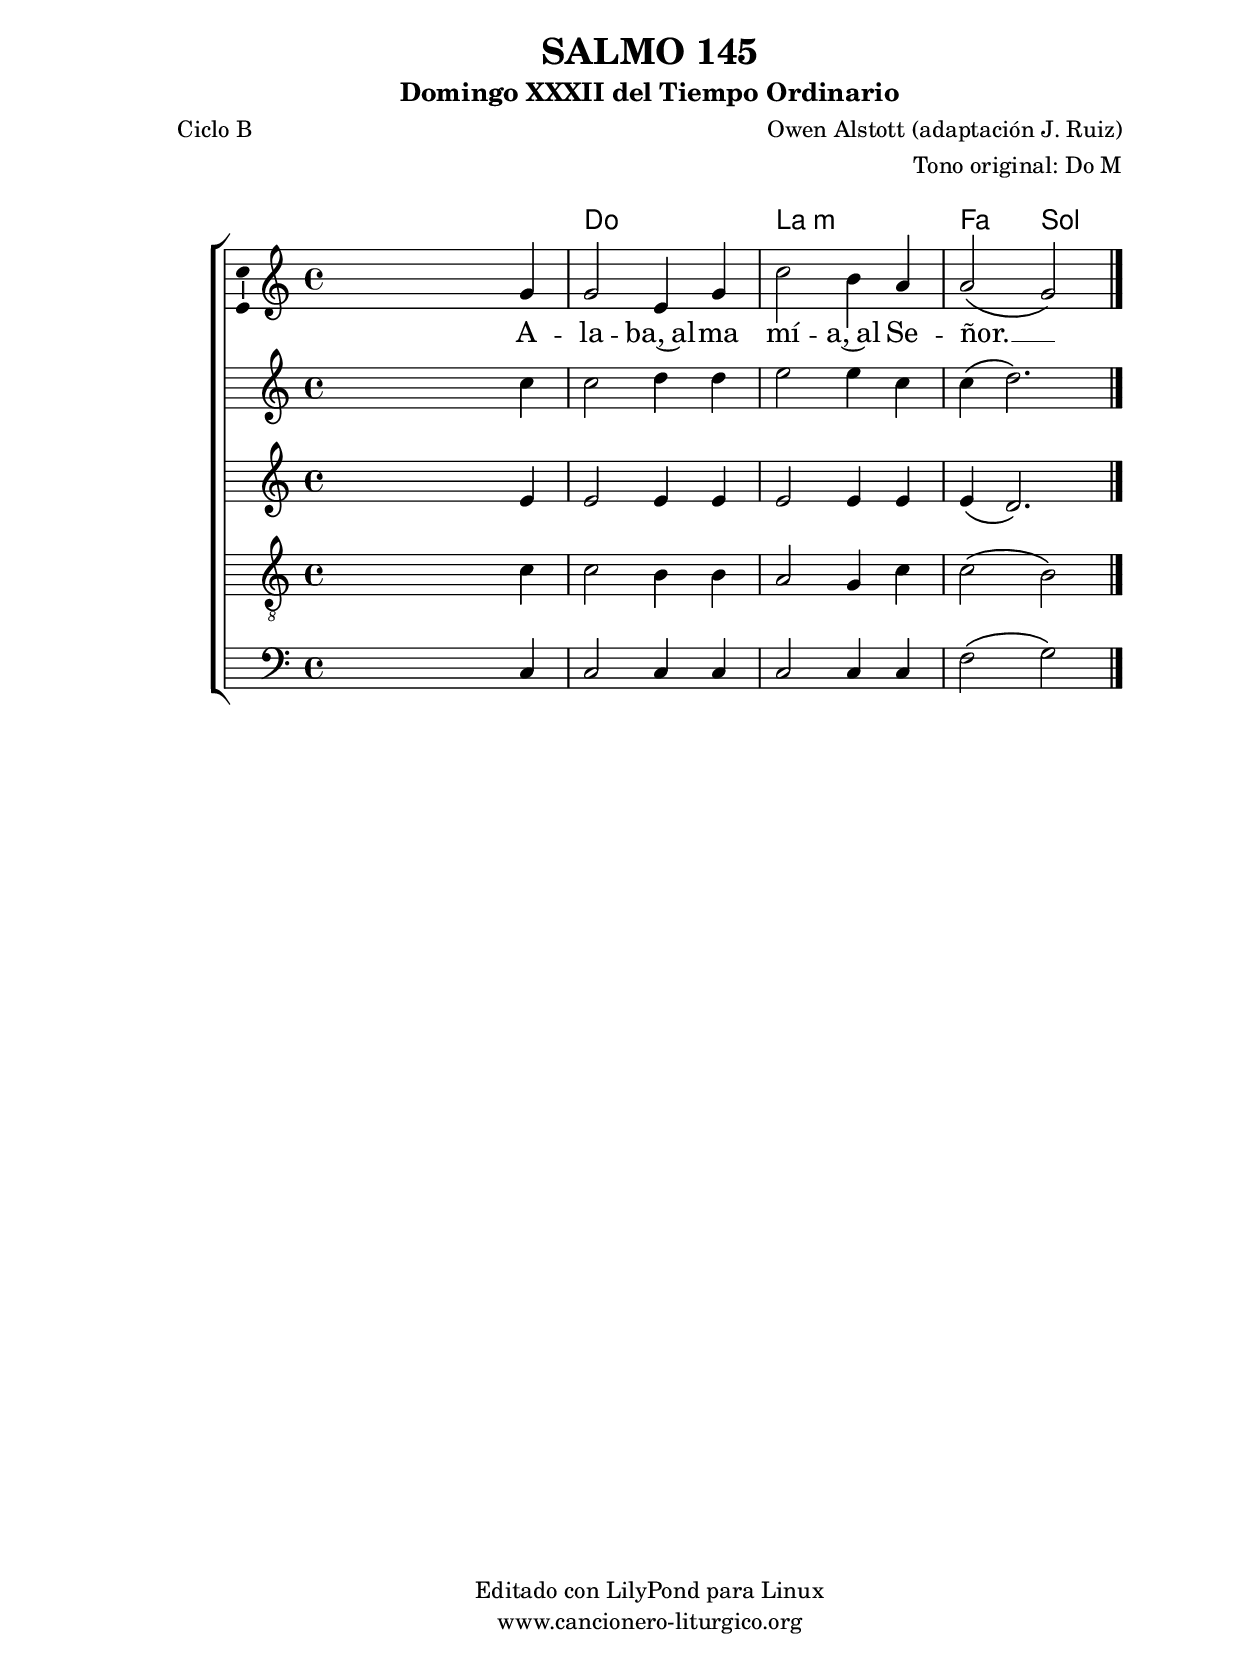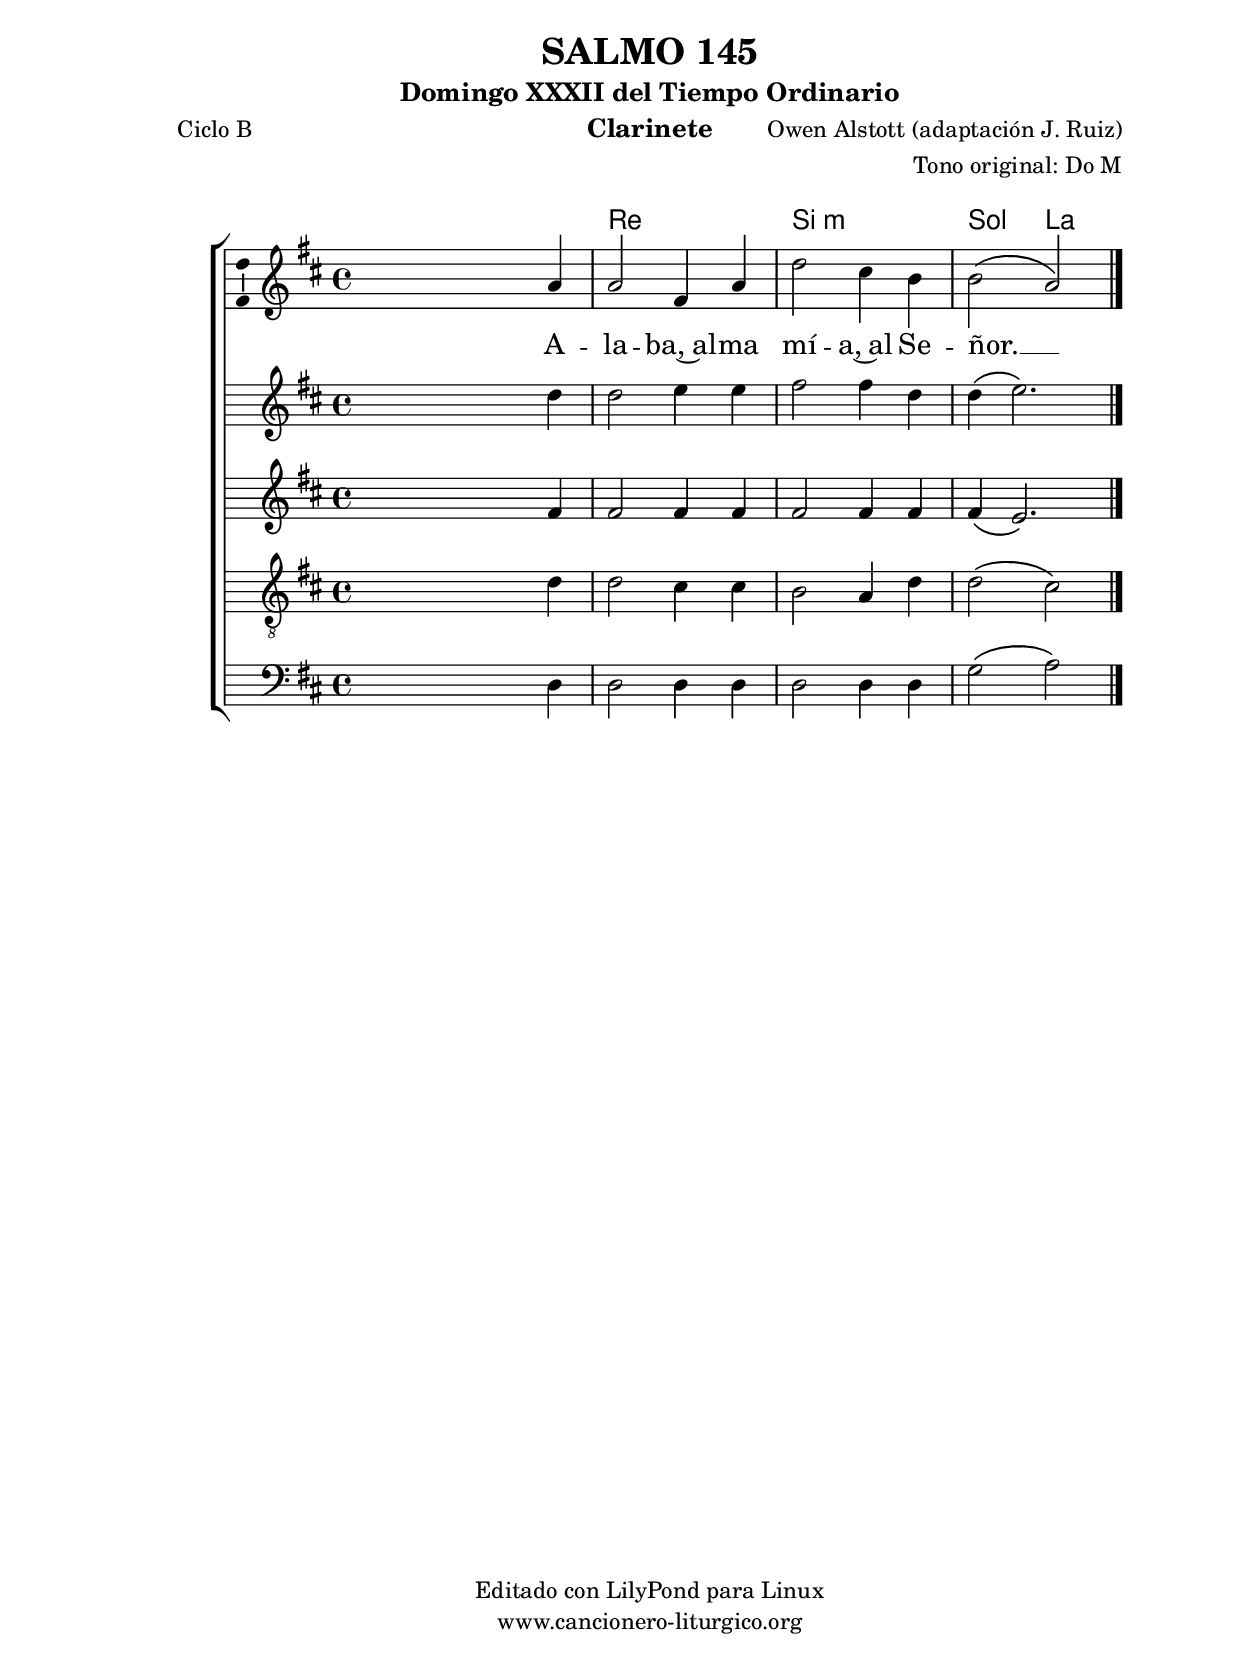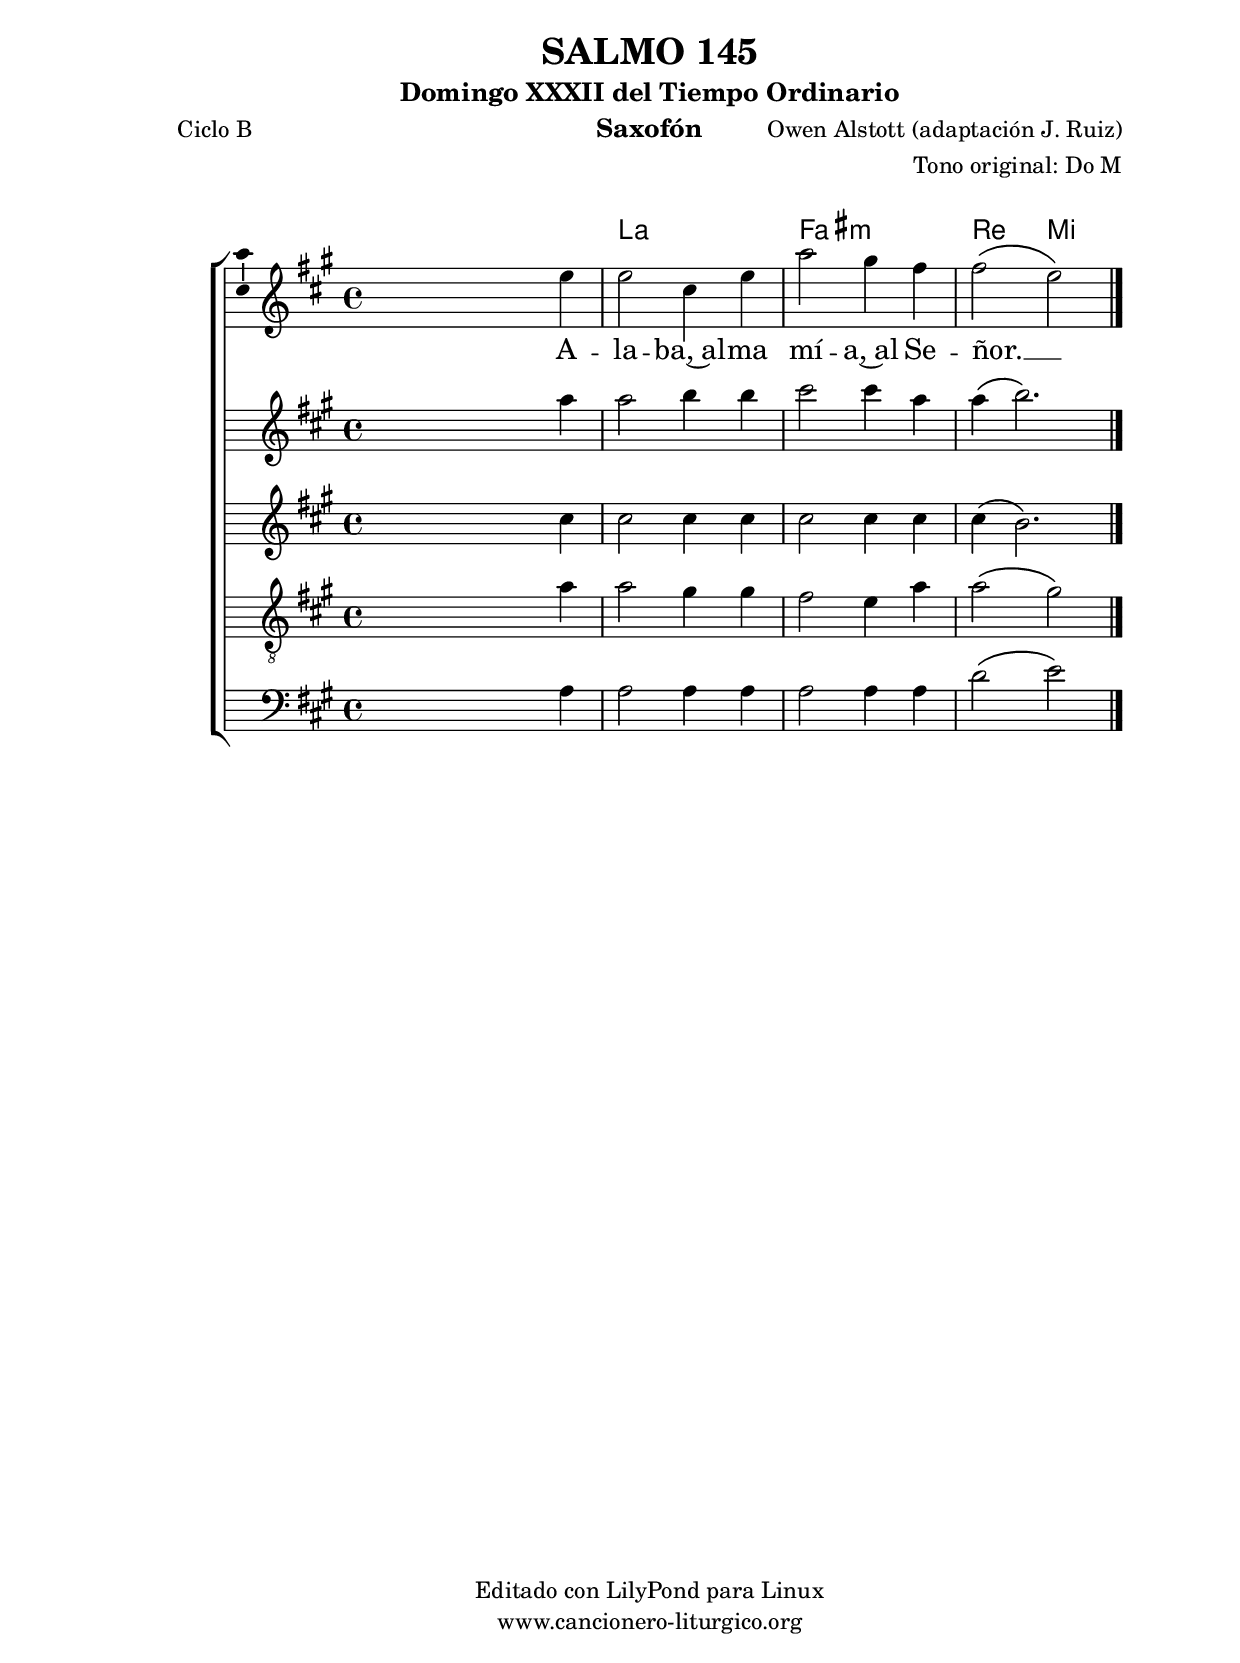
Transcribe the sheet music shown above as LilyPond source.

%
%para convertir .midi en .wav:
%timidity filename.midi -Ow -o finename.wav
%
%
%Para convertir de .wav a .mp3:
%lame -h -m j filename.wav
%
%
%para escuchar el midi:
%timidity nombrefichero.midi
%


%versión de lilypond para la que se ha escrito esta partitura:
\version "2.16.0"

	%Tamaño papel
	#(set-default-paper-size "a4")
	%Tamaño partitura
	#(set-global-staff-size 20)
	%No responde al pulsar sobre una nota
	#(ly:set-option 'point-and-click #f)

%parámetros del encabezamiento:
\header {
	title = "SALMO 145"
	subtitle = "Domingo XXXII del Tiempo Ordinario"
	composer = "Owen Alstott (adaptación J. Ruiz)"
	poet = "Ciclo B"
	meter = ""
	arranger = "Tono original: Do M"
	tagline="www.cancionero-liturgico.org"
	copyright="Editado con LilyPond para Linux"
	tiempo = "Ordinario"
	usos = "Salmo"
	letra = "Alaba, alma mía, al Señor."
	}

%parámetros asociados al papel:
\paper  {
	oddHeaderMarkup = \markup {\fill-line { \on-the-fly #not-first-page \fromproperty #'header:title \on-the-fly #not-first-page \fromproperty #'header:composer }}
	evenHeaderMarkup = \markup {\fill-line { \fromproperty #'header:composer \fromproperty #'header:title }}
	#(set-paper-size "a4")
	print-page-number = ##f
	first-page-number = 1
	print-first-page-number = ##f
%	head-separation = 3.0 \cm
	top-margin = 2.0 \cm
	bottom-margin = 0.5\cm
%%%	bottom-margin = -1.0\cm
	left-margin = 3.0 \cm
	line-width = 16.0 \cm 
	indent = 8\mm
	interscoreline = 2.\mm
	between-system-space = 15\mm
%	para que las partituras no llenen la hoja:
	ragged-bottom = ##t
%	idem para la última hoja:
	ragged-last-bottom = ##f
%	para que las partituras llenen el ancho del papel:
	ragged-last = ##f
	after-title-space = 2.5 \cm
%page-count=1
%system-count=8

	%Flexible Vertical Spacing
%	markup-markup-spacing =
%	#'((basic-distance . 15) (minimum-distance . 15) (padding . 3))
	markup-system-spacing =
	#'((basic-distance . 15) (minimum-distance . 15) (padding . 3))
	system-system-spacing =
	#'((basic-distance . 15) (minimum-distance . 15) (padding . 3))
	score-system-spacing =
	#'((basic-distance . 15) (minimum-distance . 15) (padding . 5))
%	top-system-spacing = % header
%	#'((basic-distance . 8) (minimum-distance . 0) (padding . 3))
%	top-markup-spacing =
%	#'((basic-distance . 20) (minimum-distance . 20) (padding . 3))
	last-bottom-spacing = % footer
	#'((basic-distance . 5) (minimum-distance . 5) (padding . 3))
%	score-markup-spacing =
%	#'((basic-distance . 16) (minimum-distance . 13) (padding . 3))

	}


%parámetros que afectan a toda la partitura:
global =  {
	%clave de sol (G):
	\clef G
	%armadura:
%	\transpose e f
	\key c \major
	\tempo 4=100
	\set Score.tempoHideNote = ##t
	}


acordes = {
	\italianChords
	\chordmode {
%	\transpose e f
{

s1 c1 a:m f2 g

	}
	}
}


melodia = 
%	\transpose e f
{
	\relative c''{

\time 4/4

s2. g4
g2 e4 g
c2 b4 a
a2 \(g\)

	\bar "|."
	}
	}


melodiadisc = 
%	\transpose e f
{
	\relative c''{
	\time 4/4

s2. c4
c2  d4 d
e2 e4 c
c4 \(d2.\)

	\bar "|."
	}
	}

melodiados = 
%	\transpose e f
{
	\relative c'{
	\time 4/4

s2. e4
e2 e4 e
e2 e4 e
e4 \(d2.\)

	\bar "|."
	}
	}


melodiatres = 
%	\transpose e f
{
	\relative c'{

%clave de fa (F):
%\clef F
\clef "G_8"

	\time 4/4

s2. c4
c2 b4 b
a2 g4 c
c2 \(b\)

	\bar "|."
	}
	}

melodiacuatro = 
%	\transpose e f
{
	\relative c{

%clave de fa (F):
\clef F

	\time 4/4

s2. c4
c2 c4 c
c2 c4 c
f2 \(g\)

	\bar "|."
	}
	}


texto = \lyricmode {
A -- la -- ba,~al -- ma mí -- a,~al Se -- ñor. __ _
	}


acordesStaff = \context ChordNames = acordesStaff <<
	\set chordChanges = ##t
	\acordes
	>>


vozStaff = \context Voice = vozStaff
\with {\consists "Ambitus_engraver"}
<<
%	\set Staff.instrumentName = ""
%	\set Staff.shortInstrumentName = ""
%	\set Staff.midiInstrument = #"clarinet"
%	\set Staff.midiInstrument = #"cello"
%	\set Staff.midiInstrument = #"flute"
	\set Staff.midiInstrument = #"electric guitar (jazz)"
%	\set Staff.midiInstrument = #"english horn"
%	\set Staff.midiInstrument = #"violin"
%	\set Staff.midiInstrument = #"glockenspiel"
	\set Staff.midiMinimumVolume = #0.7
	\set Staff.midiMaximumVolume = #0.9
	\global
	\melodia
	>>

vozdiscStaff = \context Voice = vozdiscStaff
<<
%	\set Staff.instrumentName = "Saxofón"
%	\set Staff.shortInstrumentName = "S"
	\override Staff.StaffSymbol #'staff-space = #(magstep -0.35)
	\set Staff.midiInstrument = #"violin"
	\set Staff.midiMinimumVolume = #0.4
	\set Staff.midiMaximumVolume = #0.5
%Cambio tono para saxofón (DESDE tono de clarinete)
%El segundo comando escribe la partitura en el tono del saxofón
%El primer comando hace que el fichero midi, a pesar de lo anterior, suene en el mismo tono que el resto de la partitura
%%%%%\transposition f'
%%%%%\transpose d a,
{
	\global
	\melodiadisc
}
	>>

vozdosStaff = \context Voice = vozdosStaff
<<
%	\set Staff.instrumentName = "Clarinete 1"
%	\set Staff.shortInstrumentName = "C1"
	\override Staff.StaffSymbol #'staff-space = #(magstep -0.35)
	\set Staff.midiInstrument = #"english horn"
	\set Staff.midiMinimumVolume = #0.4
	\set Staff.midiMaximumVolume = #0.5
	\global
	\melodiados
	>>

voztresStaff = \context Voice = voztresStaff
<<
%	\set Staff.instrumentName = "Clarinete 2"
%	\set Staff.shortInstrumentName = "C2"
	\override Staff.StaffSymbol #'staff-space = #(magstep -0.35)
	\set Staff.midiInstrument = #"violin"
	\set Staff.midiMinimumVolume = #0.4
	\set Staff.midiMaximumVolume = #0.5
	\global
	\melodiatres
	>>

vozcuatroStaff = \context Voice = vozcuatroStaff
<<
%	\set Staff.instrumentName = "Bajo"
%	\set Staff.shortInstrumentName = "B"
	\override Staff.StaffSymbol #'staff-space = #(magstep -0.35)
	\set Staff.midiInstrument = #"electric bass (finger)"
	\set Staff.midiMinimumVolume = #0.9
	\set Staff.midiMaximumVolume = #0.9
	\global
	\relative c' \melodiacuatro
	>>

textoStaff = \context Lyrics = textoStaff <<
	\lyricsto vozStaff \texto
	>>


\book {
	\score {
		\context ChoirStaff {
%			\override StaffGroup.SystemStartBracket #'collapse-height = #1
%			\override Score.SystemStartBar #'collapse-height = #1
			<<
			\acordesStaff
			\vozStaff
			\textoStaff
			\vozdiscStaff
			\vozdosStaff
			\voztresStaff
			\vozcuatroStaff
			>>
			}
		\layout {
	    		\context {
				\Lyrics
				\override LyricText #'font-size = #2
				}
	   		 \context {
				\Score
				%fontSize = #3
				\override StaffSymbol #'staff-space = #(magstep +3)
				%\override Beam #'thickness = #0.55
				%\override SpacingSpanner #'spacing-increment = #1.0
				%\override Slur #'height-limit = #1.5
				}
			}
		}
	\score {
		\unfoldRepeats
		\context ChoirStaff {
			<<
			\acordesStaff
			\vozStaff
			\vozdiscStaff
			\vozdosStaff
			\voztresStaff
			\vozcuatroStaff
			>>
			}
		\midi {
	  		\context {
	  			\Score
				tempoWholesPerMinute = #(ly:make-moment 70 4)
				}
			}
		}
	}

%Partitura para clarinete
#(define output-suffix "C")
\book {
	\header{
		instrument = "Clarinete"
		}
	\score {
		\context ChoirStaff {
%			\override StaffGroup.SystemStartBracket #'collapse-height = #1
%			\override Score.SystemStartBar #'collapse-height = #1
\transpose c d
			<<
			\acordesStaff
			\vozStaff
			\textoStaff
			\vozdiscStaff
			\vozdosStaff
			\voztresStaff
			\vozcuatroStaff
			>>
			}
		\layout {
	    		\context {
				\Lyrics
				\override LyricText #'font-size = #2
				}
	   		 \context {
				\Score
				%fontSize = #3
				\override StaffSymbol #'staff-space = #(magstep +3)
				%\override Beam #'thickness = #0.55
				%\override SpacingSpanner #'spacing-increment = #1.0
				%\override Slur #'height-limit = #1.5
				}
			}
		}
	}

%Partitura para saxofón
#(define output-suffix "S")
\book {
	\header{
		instrument = "Saxofón"
		}
	\score {
		\context ChoirStaff {
%			\override StaffGroup.SystemStartBracket #'collapse-height = #1
%			\override Score.SystemStartBar #'collapse-height = #1
\transpose c a
			<<
			\acordesStaff
			\vozStaff
			\textoStaff
			\vozdiscStaff
			\vozdosStaff
			\voztresStaff
			\vozcuatroStaff
			>>
			}
		\layout {
	    		\context {
				\Lyrics
				\override LyricText #'font-size = #2
				}
	   		 \context {
				\Score
				%fontSize = #3
				\override StaffSymbol #'staff-space = #(magstep +3)
				%\override Beam #'thickness = #0.55
				%\override SpacingSpanner #'spacing-increment = #1.0
				%\override Slur #'height-limit = #1.5
				}
			}
		}
	}

